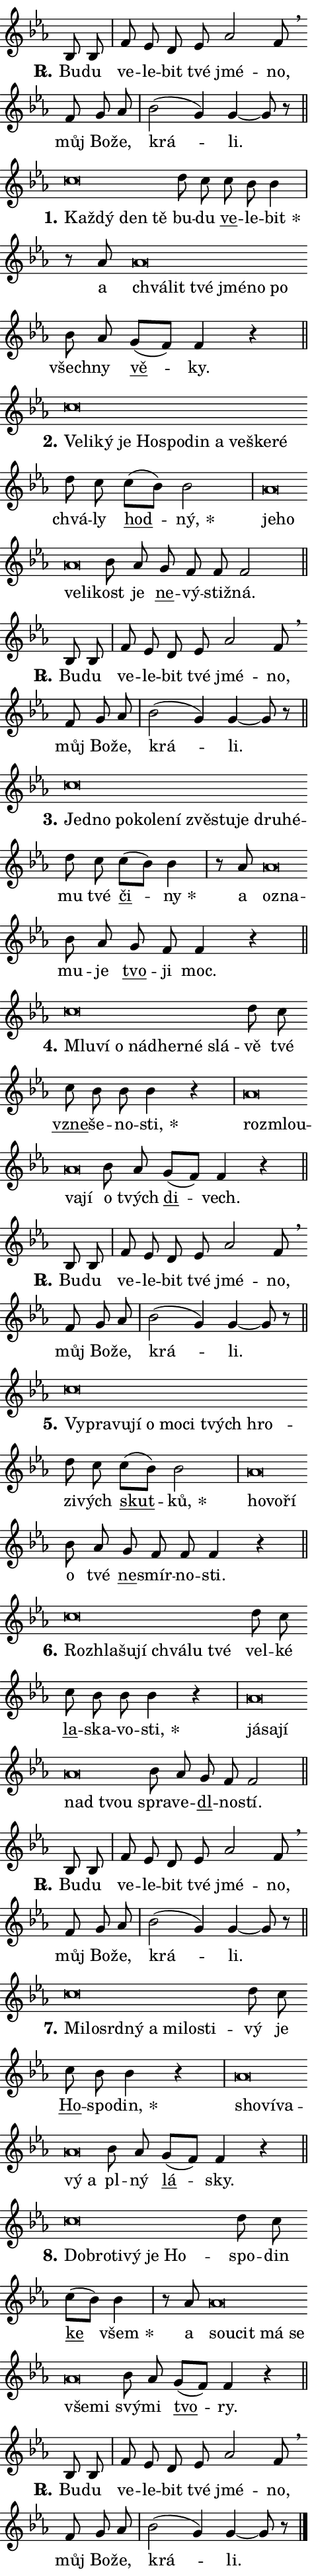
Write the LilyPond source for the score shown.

\version "2.24.0"
\header { tagline = "" }
\paper {
  indent = 0\cm
  top-margin = 0\cm
  right-margin = 0.13\cm % to fit lyric hyphens
  bottom-margin = 0\cm
  left-margin = 0\cm
  paper-width = 8\cm
  page-breaking = #ly:one-page-breaking
  system-system-spacing.basic-distance = #11
  score-system-spacing.basic-distance = #11
  ragged-last = ##f
}


%% Author: Thomas Morley
%% https://lists.gnu.org/archive/html/lilypond-user/2020-05/msg00002.html
#(define (line-position grob)
"Returns position of @var[grob} in current system:
   @code{'start}, if at first time-step
   @code{'end}, if at last time-step
   @code{'middle} otherwise
"
  (let* ((col (ly:item-get-column grob))
         (ln (ly:grob-object col 'left-neighbor))
         (rn (ly:grob-object col 'right-neighbor))
         (col-to-check-left (if (ly:grob? ln) ln col))
         (col-to-check-right (if (ly:grob? rn) rn col))
         (break-dir-left
           (and
             (ly:grob-property col-to-check-left 'non-musical #f)
             (ly:item-break-dir col-to-check-left)))
         (break-dir-right
           (and
             (ly:grob-property col-to-check-right 'non-musical #f)
             (ly:item-break-dir col-to-check-right))))
        (cond ((eqv? 1 break-dir-left) 'start)
              ((eqv? -1 break-dir-right) 'end)
              (else 'middle))))

#(define (tranparent-at-line-position vctor)
  (lambda (grob)
  "Relying on @code{line-position} select the relevant enry from @var{vctor}.
Used to determine transparency,"
    (case (line-position grob)
      ((end) (not (vector-ref vctor 0)))
      ((middle) (not (vector-ref vctor 1)))
      ((start) (not (vector-ref vctor 2))))))

noteHeadBreakVisibility =
#(define-music-function (break-visibility)(vector?)
"Makes @code{NoteHead}s transparent relying on @var{break-visibility}"
#{
  \override NoteHead.transparent =
    #(tranparent-at-line-position break-visibility)
#})

#(define delete-ledgers-for-transparent-note-heads
  (lambda (grob)
    "Reads whether a @code{NoteHead} is transparent.
If so this @code{NoteHead} is removed from @code{'note-heads} from
@var{grob}, which is supposed to be @code{LedgerLineSpanner}.
As a result ledgers are not printed for this @code{NoteHead}"
    (let* ((nhds-array (ly:grob-object grob 'note-heads))
           (nhds-list
             (if (ly:grob-array? nhds-array)
                 (ly:grob-array->list nhds-array)
                 '()))
           ;; Relies on the transparent-property being done before
           ;; Staff.LedgerLineSpanner.after-line-breaking is executed.
           ;; This is fragile ...
           (to-keep
             (remove
               (lambda (nhd)
                 (ly:grob-property nhd 'transparent #f))
               nhds-list)))
      ;; TODO find a better method to iterate over grob-arrays, similiar
      ;; to filter/remove etc for lists
      ;; For now rebuilt from scratch
      (set! (ly:grob-object grob 'note-heads)  '())
      (for-each
        (lambda (nhd)
          (ly:pointer-group-interface::add-grob grob 'note-heads nhd))
        to-keep))))

squashNotes = {
  \override NoteHead.X-extent = #'(-0.2 . 0.2)
  \override NoteHead.Y-extent = #'(-0.75 . 0)
  \override NoteHead.stencil =
    #(lambda (grob)
       (let ((pos (ly:grob-property grob 'staff-position)))
         (begin
           (if (< pos -7) (display "ERROR: Lower brevis then expected\n") (display ""))
           (if (<= pos -6) ly:text-interface::print ly:note-head::print))))
}
unSquashNotes = {
  \revert NoteHead.X-extent
  \revert NoteHead.Y-extent
  \revert NoteHead.stencil
}

hideNotes = \noteHeadBreakVisibility #begin-of-line-visible
unHideNotes = \noteHeadBreakVisibility #all-visible

% work-around for resetting accidentals
% https://lilypond.org/doc/v2.23/Documentation/notation/displaying-rhythms#unmetered-music
cadenzaMeasure = {
  \cadenzaOff
  \partial 1024 s1024
  \cadenzaOn
}

#(define-markup-command (accent layout props text) (markup?)
  "Underline accented syllable"
  (interpret-markup layout props
    #{\markup \override #'(offset . 4.3) \underline { #text }#}))

responsum = \markup \concat {
  "R" \hspace #-1.05 \path #0.1 #'((moveto 0 0.07) (lineto 0.9 0.8)) \hspace #0.05 "."
}

spaceSize = #0.6828661417322834 % exact space size for TeX Gyre Schola

\layout {
  \context {
    \Staff
    \remove "Time_signature_engraver"
    \override LedgerLineSpanner.after-line-breaking = #delete-ledgers-for-transparent-note-heads
  }
  \context {
    \Lyrics {
      \override LyricSpace.minimum-distance = \spaceSize
      \override LyricText.font-name = #"TeX Gyre Schola"
      \override LyricText.font-size = 1
      \override StanzaNumber.font-name = #"TeX Gyre Schola Bold"
      \override StanzaNumber.font-size = 1
    }
  }
  \context {
    \Score 
    \override NoteHead.text =
      #(lambda (grob) 
        (let ((pos (ly:grob-property grob 'staff-position)))
          #{\markup {
            \combine
              \halign #-0.55 \raise #(if (= pos -6) 0 0.5) \override #'(thickness . 2) \draw-line #'(3.2 . 0)
              \musicglyph "noteheads.sM1"
          }#}))
  }
}

% magnetic-lyrics.ily
%
%   written by
%     Jean Abou Samra <jean@abou-samra.fr>
%     Werner Lemberg <wl@gnu.org>
%
%   adapted by
%     Jiri Hon <jiri.hon@gmail.com>
%
% Version 2022-Apr-15

% https://www.mail-archive.com/lilypond-user@gnu.org/msg149350.html

#(define (Left_hyphen_pointer_engraver context)
   "Collect syllable-hyphen-syllable occurrences in lyrics and store
them in properties.  This engraver only looks to the left.  For
example, if the lyrics input is @code{foo -- bar}, it does the
following.

@itemize @bullet
@item
Set the @code{text} property of the @code{LyricHyphen} grob between
@q{foo} and @q{bar} to @code{foo}.

@item
Set the @code{left-hyphen} property of the @code{LyricText} grob with
text @q{foo} to the @code{LyricHyphen} grob between @q{foo} and
@q{bar}.
@end itemize

Use this auxiliary engraver in combination with the
@code{lyric-@/text::@/apply-@/magnetic-@/offset!} hook."
   (let ((hyphen #f)
         (text #f))
     (make-engraver
      (acknowledgers
       ((lyric-syllable-interface engraver grob source-engraver)
        (set! text grob)))
      (end-acknowledgers
       ((lyric-hyphen-interface engraver grob source-engraver)
        ;(when (not (grob::has-interface grob 'lyric-space-interface))
          (set! hyphen grob)));)
      ((stop-translation-timestep engraver)
       (when (and text hyphen)
         (ly:grob-set-object! text 'left-hyphen hyphen))
       (set! text #f)
       (set! hyphen #f)))))

#(define (lyric-text::apply-magnetic-offset! grob)
   "If the space between two syllables is less than the value in
property @code{LyricText@/.details@/.squash-threshold}, move the right
syllable to the left so that it gets concatenated with the left
syllable.

Use this function as a hook for
@code{LyricText@/.after-@/line-@/breaking} if the
@code{Left_@/hyphen_@/pointer_@/engraver} is active."
   (let ((hyphen (ly:grob-object grob 'left-hyphen #f)))
     (when hyphen
       (let ((left-text (ly:spanner-bound hyphen LEFT)))
         (when (grob::has-interface left-text 'lyric-syllable-interface)
           (let* ((common (ly:grob-common-refpoint grob left-text X))
                  (this-x-ext (ly:grob-extent grob common X))
                  (left-x-ext
                   (begin
                     ;; Trigger magnetism for left-text.
                     (ly:grob-property left-text 'after-line-breaking)
                     (ly:grob-extent left-text common X)))
                  ;; `delta` is the gap width between two syllables.
                  (delta (- (interval-start this-x-ext)
                            (interval-end left-x-ext)))
                  (details (ly:grob-property grob 'details))
                  (threshold (assoc-get 'squash-threshold details 0.2)))
             (when (< delta threshold)
               (let* (;; We have to manipulate the input text so that
                      ;; ligatures crossing syllable boundaries are not
                      ;; disabled.  For languages based on the Latin
                      ;; script this is essentially a beautification.
                      ;; However, for non-Western scripts it can be a
                      ;; necessity.
                      (lt (ly:grob-property left-text 'text))
                      (rt (ly:grob-property grob 'text))
                      (is-space (grob::has-interface hyphen 'lyric-space-interface))
                      (space (if is-space " " ""))
                      (extra-delta (if is-space spaceSize 0))
                      ;; Append new syllable.
                      (ltrt-space (if (and (string? lt) (string? rt))
                                (string-append lt space rt)
                                (make-concat-markup (list lt space rt))))
                      ;; Right-align `ltrt` to the right side.
                      (ltrt-space-markup (grob-interpret-markup
                               grob
                               (make-translate-markup
                                (cons (interval-length this-x-ext) 0)
                                (make-right-align-markup ltrt-space)))))
                 (begin
                   ;; Don't print `left-text`.
                   (ly:grob-set-property! left-text 'stencil #f)
                   ;; Set text and stencil (which holds all collected
                   ;; syllables so far) and shift it to the left.
                   (ly:grob-set-property! grob 'text ltrt-space)
                   (ly:grob-set-property! grob 'stencil ltrt-space-markup)
                   (ly:grob-translate-axis! grob (- (- delta extra-delta)) X))))))))))


#(define (lyric-hyphen::displace-bounds-first grob)
   ;; Make very sure this callback isn't triggered too early.
   (let ((left (ly:spanner-bound grob LEFT))
         (right (ly:spanner-bound grob RIGHT)))
     (ly:grob-property left 'after-line-breaking)
     (ly:grob-property right 'after-line-breaking)
     (ly:lyric-hyphen::print grob)))

squashThreshold = #0.4

\layout {
  \context {
    \Lyrics
    \consists #Left_hyphen_pointer_engraver
    \override LyricText.after-line-breaking =
      #lyric-text::apply-magnetic-offset!
    \override LyricHyphen.stencil = #lyric-hyphen::displace-bounds-first
    \override LyricText.details.squash-threshold = \squashThreshold
    \override LyricHyphen.minimum-distance = 0
    \override LyricHyphen.minimum-length = \squashThreshold
  }
}

squashText = \override LyricText.details.squash-threshold = 9999
unSquashText = \override LyricText.details.squash-threshold = \squashThreshold

leftText = \override LyricText.self-alignment-X = #LEFT
unLeftText = \revert LyricText.self-alignment-X

starOffset = #(lambda (grob) 
                (let ((x_offset (ly:self-alignment-interface::aligned-on-x-parent grob)))
                  (if (= x_offset 0) 0 (+ x_offset 1.2))))

star = #(define-music-function (syllable)(string?)
"Append star separator at the end of a syllable"
#{
  \once \override LyricText.X-offset = #starOffset
  \lyricmode { \markup {
    #syllable
    \override #'((font-name . "TeX Gyre Schola Bold")) \hspace #0.2 \lower #0.65 \larger "*"
  } }
#})

starAccent = #(define-music-function (syllable)(string?)
"Append star separator at the end of a syllable and make accent"
#{
  \once \override LyricText.X-offset = #starOffset
  \lyricmode { \markup {
    \accent #syllable
    \override #'((font-name . "TeX Gyre Schola Bold")) \hspace #0.2 \lower #0.65 \larger "*"
  } }
#})

breath = #(define-music-function (syllable)(string?)
"Append breathing indicator at the end of a syllable"
#{
  \lyricmode { \markup { #syllable "+" } }
#})

optionalBreath = #(define-music-function (syllable)(string?)
"Append optional breathing indicator at the end of a syllable"
#{
  \lyricmode { \markup { #syllable "(+)" } }
#})


\score {
    <<
        \new Voice = "melody" { \cadenzaOn \key es \major \relative { bes8 bes \cadenzaMeasure \bar "|" f' es d es as2 f8 \breathe \bar "" f g as \cadenzaMeasure \bar "|" bes2( g4) g~ g8 r \cadenzaMeasure \bar "||" \break } }
        \new Lyrics \lyricsto "melody" { \lyricmode { \set stanza = \responsum
Bu -- du ve -- le -- bit tvé jmé -- no, můj Bo -- že, krá -- li. } }
    >>
    \layout {}
}

\score {
    <<
        \new Voice = "melody" { \cadenzaOn \key es \major \relative { \squashNotes c''\breve*1/16 \hideNotes \breve*1/16 \bar "" \breve*1/16 \breve*1/16 \bar "" \unHideNotes \unSquashNotes d8 c \bar "" c bes bes4 \cadenzaMeasure \bar "|" r8 as8 \squashNotes as\breve*1/16 \hideNotes \breve*1/16 \bar "" \breve*1/16 \bar "" \breve*1/16 \bar "" \breve*1/16 \breve*1/16 \bar "" \unHideNotes \unSquashNotes bes8 as \bar "" g[( f)] f4 r \cadenzaMeasure \bar "||" \break } }
        \new Lyrics \lyricsto "melody" { \lyricmode { \set stanza = "1."
\leftText Kaž -- \squashText dý den tě \unLeftText \unSquashText bu -- du \markup \accent ve -- le -- \star bit a \leftText chvá -- \squashText lit tvé jmé -- no po \unLeftText \unSquashText všech -- ny \markup \accent vě -- ky. } }
    >>
    \layout {}
}

\score {
    <<
        \new Voice = "melody" { \cadenzaOn \key es \major \relative { \squashNotes c''\breve*1/16 \hideNotes \breve*1/16 \bar "" \breve*1/16 \bar "" \breve*1/16 \bar "" \breve*1/16 \bar "" \breve*1/16 \bar "" \breve*1/16 \bar "" \breve*1/16 \bar "" \breve*1/16 \bar "" \breve*1/16 \breve*1/16 \bar "" \unHideNotes \unSquashNotes d8 c \bar "" c[( bes)] bes2 \cadenzaMeasure \bar "|" \squashNotes as\breve*1/16 \hideNotes \breve*1/16 \bar "" \breve*1/16 \breve*1/16 \bar "" \unHideNotes \unSquashNotes bes8 as \bar "" g f f f2 \cadenzaMeasure \bar "||" \break } }
        \new Lyrics \lyricsto "melody" { \lyricmode { \set stanza = "2."
\leftText Ve -- \squashText li -- ký je Ho -- spo -- din a ve -- ške -- ré \unLeftText \unSquashText chvá -- ly \markup \accent hod -- \star ný, \leftText je -- \squashText ho ve -- li -- \unLeftText \unSquashText kost je \markup \accent ne -- vý -- stiž -- ná. } }
    >>
    \layout {}
}

\score {
    <<
        \new Voice = "melody" { \cadenzaOn \key es \major \relative { bes8 bes \cadenzaMeasure \bar "|" f' es d es as2 f8 \breathe \bar "" f g as \cadenzaMeasure \bar "|" bes2( g4) g~ g8 r \cadenzaMeasure \bar "||" \break } }
        \new Lyrics \lyricsto "melody" { \lyricmode { \set stanza = \responsum
Bu -- du ve -- le -- bit tvé jmé -- no, můj Bo -- že, krá -- li. } }
    >>
    \layout {}
}

\score {
    <<
        \new Voice = "melody" { \cadenzaOn \key es \major \relative { \squashNotes c''\breve*1/16 \hideNotes \breve*1/16 \bar "" \breve*1/16 \bar "" \breve*1/16 \bar "" \breve*1/16 \bar "" \breve*1/16 \bar "" \breve*1/16 \bar "" \breve*1/16 \bar "" \breve*1/16 \bar "" \breve*1/16 \breve*1/16 \bar "" \unHideNotes \unSquashNotes d8 c \bar "" c[( bes)] bes4 \cadenzaMeasure \bar "|" r8 as8 \squashNotes as\breve*1/16 \hideNotes \breve*1/16 \bar "" \unHideNotes \unSquashNotes bes8 as \bar "" g f f4 r \cadenzaMeasure \bar "||" \break } }
        \new Lyrics \lyricsto "melody" { \lyricmode { \set stanza = "3."
\leftText Jed -- \squashText no po -- ko -- le -- ní zvě -- stu -- je dru -- hé -- \unLeftText \unSquashText mu tvé \markup \accent či -- \star ny a \leftText o -- \squashText zna -- \unLeftText \unSquashText mu -- je \markup \accent tvo -- ji moc. } }
    >>
    \layout {}
}

\score {
    <<
        \new Voice = "melody" { \cadenzaOn \key es \major \relative { \squashNotes c''\breve*1/16 \hideNotes \breve*1/16 \bar "" \breve*1/16 \bar "" \breve*1/16 \bar "" \breve*1/16 \bar "" \breve*1/16 \breve*1/16 \bar "" \unHideNotes \unSquashNotes d8 c \bar "" c bes bes bes4 r \cadenzaMeasure \bar "|" \squashNotes as\breve*1/16 \hideNotes \breve*1/16 \bar "" \breve*1/16 \breve*1/16 \bar "" \unHideNotes \unSquashNotes bes8 as \bar "" g[( f)] f4 r \cadenzaMeasure \bar "||" \break } }
        \new Lyrics \lyricsto "melody" { \lyricmode { \set stanza = "4."
\leftText Mlu -- \squashText ví o nád -- her -- né slá -- \unLeftText \unSquashText vě tvé \markup \accent vzne -- še -- no -- \star sti, \leftText roz -- \squashText mlou -- va -- jí \unLeftText \unSquashText o tvých \markup \accent di -- vech. } }
    >>
    \layout {}
}

\score {
    <<
        \new Voice = "melody" { \cadenzaOn \key es \major \relative { bes8 bes \cadenzaMeasure \bar "|" f' es d es as2 f8 \breathe \bar "" f g as \cadenzaMeasure \bar "|" bes2( g4) g~ g8 r \cadenzaMeasure \bar "||" \break } }
        \new Lyrics \lyricsto "melody" { \lyricmode { \set stanza = \responsum
Bu -- du ve -- le -- bit tvé jmé -- no, můj Bo -- že, krá -- li. } }
    >>
    \layout {}
}

\score {
    <<
        \new Voice = "melody" { \cadenzaOn \key es \major \relative { \squashNotes c''\breve*1/16 \hideNotes \breve*1/16 \bar "" \breve*1/16 \bar "" \breve*1/16 \bar "" \breve*1/16 \bar "" \breve*1/16 \bar "" \breve*1/16 \bar "" \breve*1/16 \breve*1/16 \bar "" \unHideNotes \unSquashNotes d8 c \bar "" c[( bes)] bes2 \cadenzaMeasure \bar "|" \squashNotes as\breve*1/16 \hideNotes \breve*1/16 \breve*1/16 \bar "" \unHideNotes \unSquashNotes bes8 as \bar "" g f f f4 r \cadenzaMeasure \bar "||" \break } }
        \new Lyrics \lyricsto "melody" { \lyricmode { \set stanza = "5."
\leftText Vy -- \squashText pra -- vu -- jí o mo -- ci tvých hro -- \unLeftText \unSquashText zi -- vých \markup \accent skut -- \star ků, \leftText ho -- \squashText vo -- ří \unLeftText \unSquashText o tvé \markup \accent ne -- smír -- no -- sti. } }
    >>
    \layout {}
}

\score {
    <<
        \new Voice = "melody" { \cadenzaOn \key es \major \relative { \squashNotes c''\breve*1/16 \hideNotes \breve*1/16 \bar "" \breve*1/16 \bar "" \breve*1/16 \bar "" \breve*1/16 \bar "" \breve*1/16 \breve*1/16 \bar "" \unHideNotes \unSquashNotes d8 c \bar "" c bes bes bes4 r \cadenzaMeasure \bar "|" \squashNotes as\breve*1/16 \hideNotes \breve*1/16 \bar "" \breve*1/16 \bar "" \breve*1/16 \breve*1/16 \bar "" \unHideNotes \unSquashNotes bes8 as \bar "" g f f2 \cadenzaMeasure \bar "||" \break } }
        \new Lyrics \lyricsto "melody" { \lyricmode { \set stanza = "6."
\leftText Roz -- \squashText hla -- šu -- jí chvá -- lu tvé \unLeftText \unSquashText vel -- ké \markup \accent la -- ska -- vo -- \star sti, \leftText já -- \squashText sa -- jí nad tvou \unLeftText \unSquashText spra -- ve -- \markup \accent dl -- no -- stí. } }
    >>
    \layout {}
}

\score {
    <<
        \new Voice = "melody" { \cadenzaOn \key es \major \relative { bes8 bes \cadenzaMeasure \bar "|" f' es d es as2 f8 \breathe \bar "" f g as \cadenzaMeasure \bar "|" bes2( g4) g~ g8 r \cadenzaMeasure \bar "||" \break } }
        \new Lyrics \lyricsto "melody" { \lyricmode { \set stanza = \responsum
Bu -- du ve -- le -- bit tvé jmé -- no, můj Bo -- že, krá -- li. } }
    >>
    \layout {}
}

\score {
    <<
        \new Voice = "melody" { \cadenzaOn \key es \major \relative { \squashNotes c''\breve*1/16 \hideNotes \breve*1/16 \bar "" \breve*1/16 \bar "" \breve*1/16 \bar "" \breve*1/16 \bar "" \breve*1/16 \bar "" \breve*1/16 \breve*1/16 \bar "" \unHideNotes \unSquashNotes d8 c \bar "" c bes bes4 r \cadenzaMeasure \bar "|" \squashNotes as\breve*1/16 \hideNotes \breve*1/16 \bar "" \breve*1/16 \bar "" \breve*1/16 \breve*1/16 \bar "" \unHideNotes \unSquashNotes bes8 as \bar "" g[( f)] f4 r \cadenzaMeasure \bar "||" \break } }
        \new Lyrics \lyricsto "melody" { \lyricmode { \set stanza = "7."
\leftText Mi -- \squashText lo -- srd -- ný a mi -- lo -- sti -- \unLeftText \unSquashText vý je \markup \accent Ho -- spo -- \star din, \leftText sho -- \squashText ví -- va -- vý a \unLeftText \unSquashText pl -- ný \markup \accent lá -- sky. } }
    >>
    \layout {}
}

\score {
    <<
        \new Voice = "melody" { \cadenzaOn \key es \major \relative { \squashNotes c''\breve*1/16 \hideNotes \breve*1/16 \bar "" \breve*1/16 \bar "" \breve*1/16 \bar "" \breve*1/16 \breve*1/16 \bar "" \unHideNotes \unSquashNotes d8 c \bar "" c[( bes)] bes4 \cadenzaMeasure \bar "|" r8 as8 \squashNotes as\breve*1/16 \hideNotes \breve*1/16 \bar "" \breve*1/16 \bar "" \breve*1/16 \bar "" \breve*1/16 \breve*1/16 \bar "" \unHideNotes \unSquashNotes bes8 as \bar "" g[( f)] f4 r \cadenzaMeasure \bar "||" \break } }
        \new Lyrics \lyricsto "melody" { \lyricmode { \set stanza = "8."
\leftText Dob -- \squashText ro -- ti -- vý je Ho -- \unLeftText \unSquashText spo -- din \markup \accent ke \star všem a \leftText sou -- \squashText cit má se vše -- mi \unLeftText \unSquashText svý -- mi \markup \accent tvo -- ry. } }
    >>
    \layout {}
}

\score {
    <<
        \new Voice = "melody" { \cadenzaOn \key es \major \relative { bes8 bes \cadenzaMeasure \bar "|" f' es d es as2 f8 \breathe \bar "" f g as \cadenzaMeasure \bar "|" bes2( g4) g~ g8 r \cadenzaMeasure \bar "||" \break } \bar "|." }
        \new Lyrics \lyricsto "melody" { \lyricmode { \set stanza = \responsum
Bu -- du ve -- le -- bit tvé jmé -- no, můj Bo -- že, krá -- li. } }
    >>
    \layout {}
}
